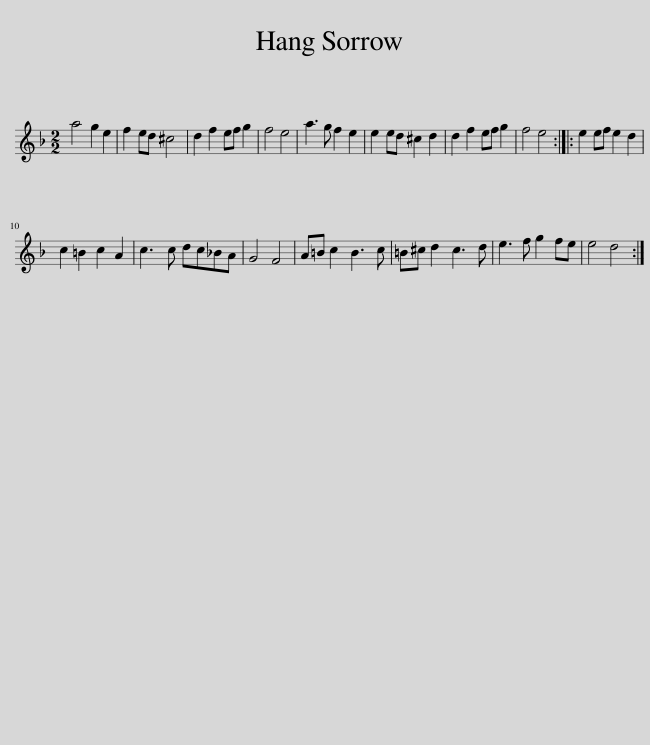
X:1
L:1/8
M:2/2
I:linebreak $
K:Dmin
V:1 treble
V:1
 a4 g2 e2 | f2 ed ^c4 | d2 f2 ef g2 | f4 e4 | a3 g f2 e2 | %5
 e2 ed ^c2 d2 | d2 f2 ef g2 | f4 e4 :: e2 ef e2 d2 |$ c2 =B2 c2 A2 | %10
 c3 c dc_BA | G4 F4 | A=B c2 B3 c | =B^c d2 c3 d | e3 f g2 fe | %15
 e4 d4 :| %16
